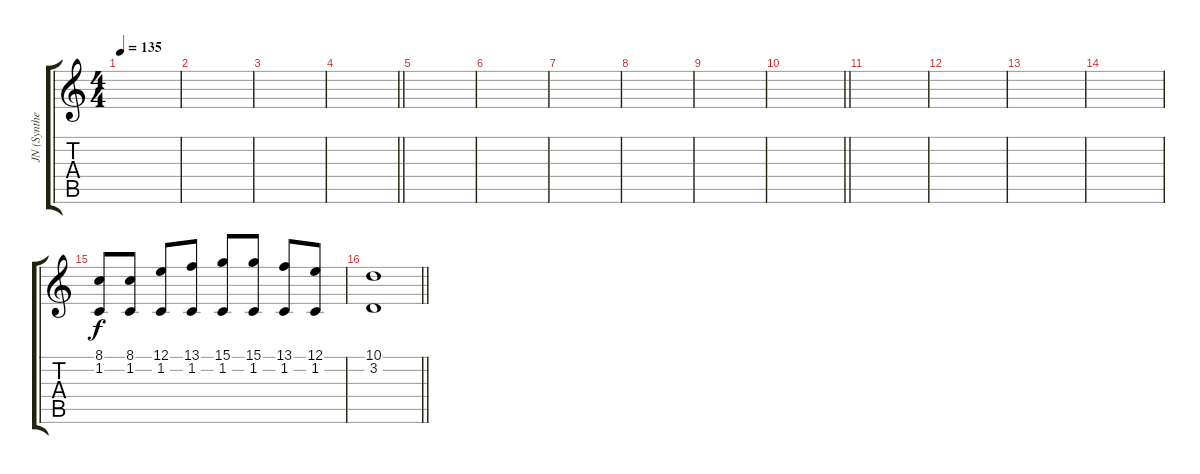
\track ("JN (Synthe)" "JN (Synthe") {instrument acousticgrandpiano}
\staff {score tabs}
\tuning (E4 B3 G3 D3 A2 E2) {hide}
\ts (4 4)
\tempo 135
\clef g2
\ks c
|
|
|
\barLineRight lightlight
|
|
|
|
|
|
\barLineRight lightlight
|
|
|
|
|
(8.1 1.2).8 (8.1 1.2).8 (12.1 1.2).8 (13.1 1.2).8 (15.1 1.2).8 (15.1 1.2).8 (13.1 1.2).8 (12.1 1.2).8 |
\barLineRight lightlight
(10.1 3.2).1
